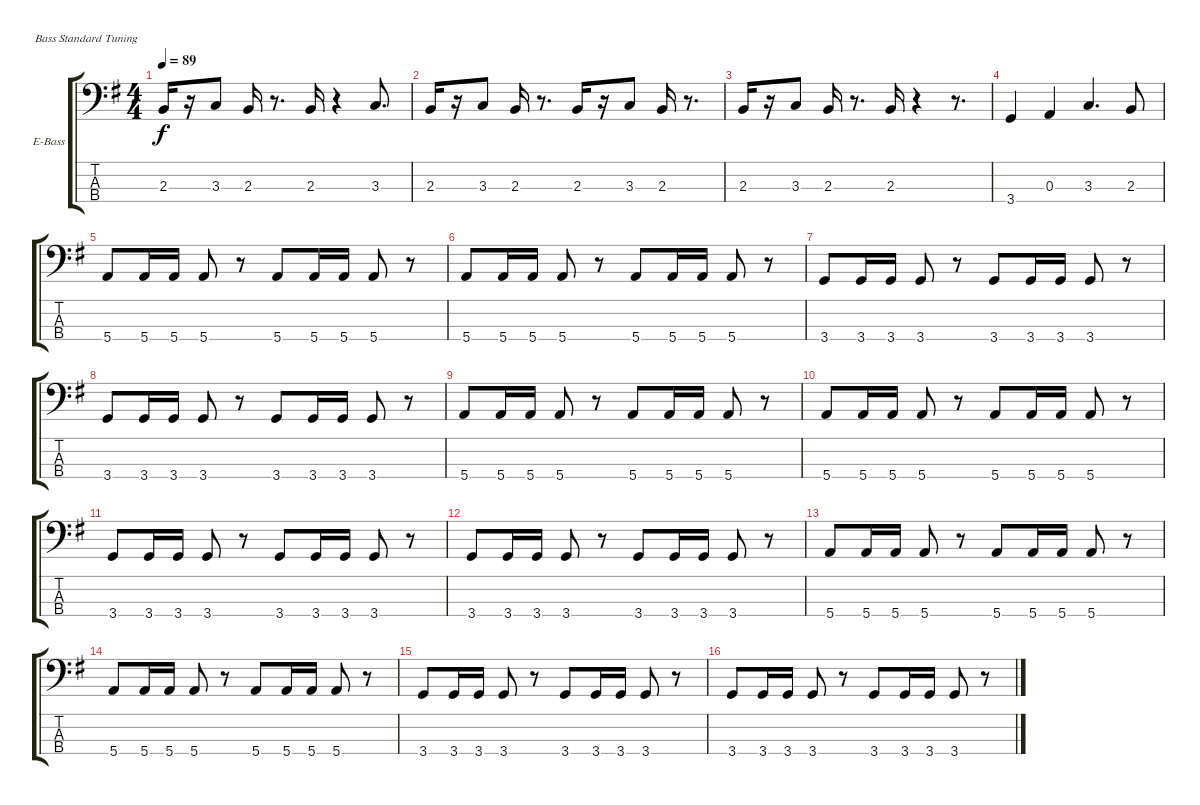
\bracketExtendMode groupsimilarinstruments
\firstSystemTrackNameOrientation horizontal
\otherSystemsTrackNameOrientation horizontal
\track ("Bass" "E-Bass") {instrument electricbassfinger}
\staff {score tabs}
\tuning (G2 D2 A1 E1)
\ts (4 4)
\tempo 89
\clef f4
\scale
0.32047
\ks eminor
2.3.16{dy f} r.16 3.3.8 2.3.16 r.8{d} 2.3.16 r.4 3.3.8{d} |
\scale
0.408397 2.3.16 r.16 3.3.8 2.3.16 r.8{d} 2.3.16 r.16 3.3.8 2.3.16 r.8{d} |
\scale
0.364504 2.3.16 r.16 3.3.8 2.3.16 r.8{d} 2.3.16 r.4 r.8{d} |
\scale
0.227099 3.4.4 0.3.4 3.3.4{d} 2.3.8 |
\scale
0.333333 5.4.8 5.4.16 5.4.16 5.4.8 r.8 5.4.8 5.4.16 5.4.16 5.4.8 r.8 |
\scale
0.333333 5.4.8 5.4.16 5.4.16 5.4.8 r.8 5.4.8 5.4.16 5.4.16 5.4.8 r.8 |
\scale
0.333333 3.4.8 3.4.16 3.4.16 3.4.8 r.8 3.4.8 3.4.16 3.4.16 3.4.8 r.8 |
\scale
0.333333 3.4.8 3.4.16 3.4.16 3.4.8 r.8 3.4.8 3.4.16 3.4.16 3.4.8 r.8 |
\scale
0.333333 5.4.8 5.4.16 5.4.16 5.4.8 r.8 5.4.8 5.4.16 5.4.16 5.4.8 r.8 |
\scale
0.333333 5.4.8 5.4.16 5.4.16 5.4.8 r.8 5.4.8 5.4.16 5.4.16 5.4.8 r.8 |
\scale
0.333333 3.4.8 3.4.16 3.4.16 3.4.8 r.8 3.4.8 3.4.16 3.4.16 3.4.8 r.8 |
\scale
0.333333 3.4.8 3.4.16 3.4.16 3.4.8 r.8 3.4.8 3.4.16 3.4.16 3.4.8 r.8 |
\scale
0.333333 5.4.8 5.4.16 5.4.16 5.4.8 r.8 5.4.8 5.4.16 5.4.16 5.4.8 r.8 |
\scale
0.333333 5.4.8 5.4.16 5.4.16 5.4.8 r.8 5.4.8 5.4.16 5.4.16 5.4.8 r.8 |
\scale
0.333333 3.4.8 3.4.16 3.4.16 3.4.8 r.8 3.4.8 3.4.16 3.4.16 3.4.8 r.8 |
\scale
0.333333 3.4.8 3.4.16 3.4.16 3.4.8 r.8 3.4.8 3.4.16 3.4.16 3.4.8 r.8
